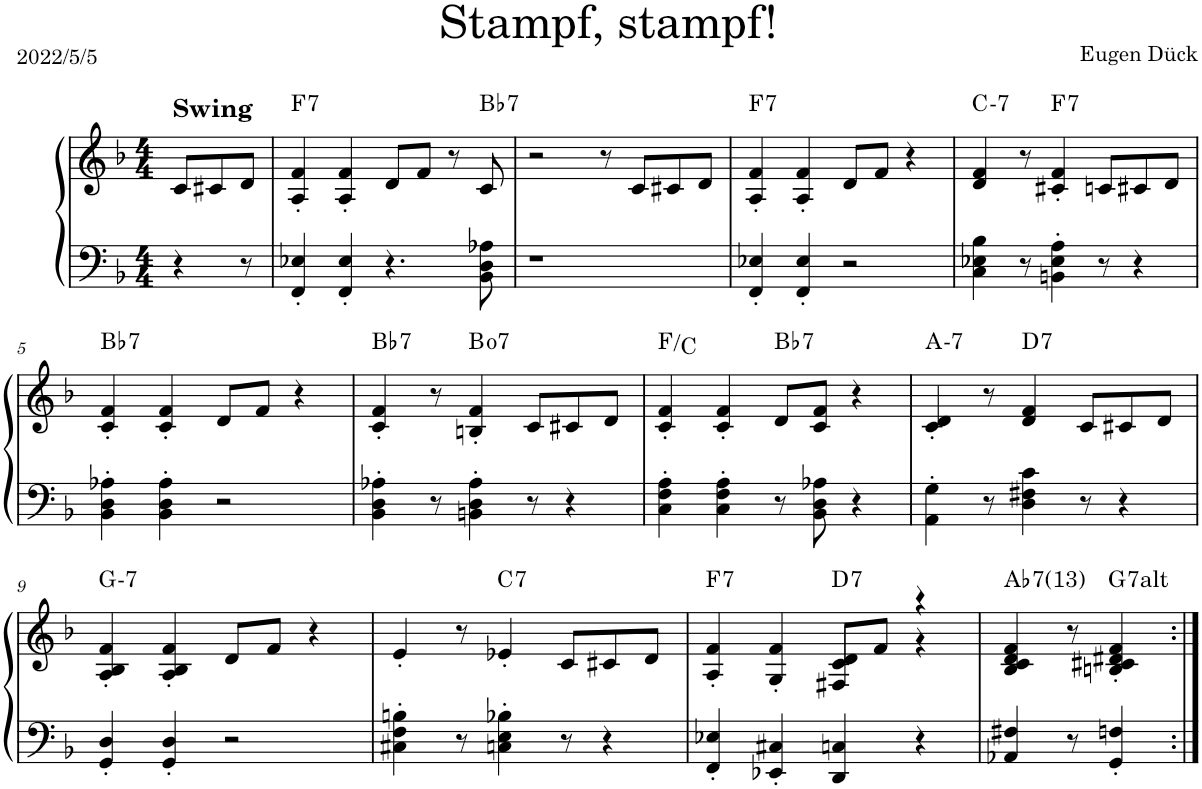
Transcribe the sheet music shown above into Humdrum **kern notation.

**kern	**kern	**harte
*part1	*part1	*part1
*staff2	*staff1	*
*I"Piano	*	*
*I'Pno.	*	*
*clefF4	*clefG2	*
*k[b-]	*k[b-]	*
*M4/4	*M4/4	*
=	=	=
!	!LO:TX:a:B:t=Swing	!
4r	8c/L	.
.	8c#X/	.
8r	8d/J	.
=1	=1	=1
!	!	!LO:H:kt=7
4FF/' 4E-X/'	4A/' 4f/'	F:7
4FF/' 4E-/'	4A/' 4f/'	.
4.r	8d/L	.
.	8f/J	.
.	8r	.
!	!	!LO:H:kt=7
8BB-\ 8D\ 8A-X\	8c/	Bb:7
=2	=2	=2
1r	2r	.
.	8r	.
.	8c/L	.
.	8c#X/	.
.	8d/J	.
=3	=3	=3
!	!	!LO:H:kt=7
4FF/' 4E-X/'	4A/' 4f/'	F:7
4FF/' 4E-/'	4A/' 4f/'	.
2r	8d/L	.
.	8f/J	.
.	4r	.
=4	=4	=4
!	!	!LO:H:kt=7
4C\ 4E-X\ 4B-\	4d/ 4f/	C:min7
8r	8r	.
!	!	!LO:H:kt=7
4BBn\' 4E-\' 4A\'	4c#X/' 4f/'	F:7
8r	8cn/L	.
4r	8c#X/	.
.	8d/J	.
!!LO:LB:g=z
=5	=5	=5
!	!	!LO:H:kt=7
4BB-\' 4D\' 4A-X\'	4c/' 4f/'	Bb:7
4BB-\' 4D\' 4A-\'	4c/' 4f/'	.
2r	8d/L	.
.	8f/J	.
.	4r	.
=6	=6	=6
!	!	!LO:H:kt=7
4BB-\' 4D\' 4A-X\'	4c/' 4f/'	Bb:7
8r	8r	.
!	!	!LO:H:kt=7
4BBn\' 4D\' 4A-\'	4Bn/' 4f/'	B:dim7
8r	8c/L	.
4r	8c#X/	.
.	8d/J	.
=7	=7	=7
4C\' 4F\' 4A\'	4c/' 4f/'	F:maj/5
4C\' 4F\' 4A\'	4c/' 4f/'	.
!	!	!LO:H:kt=7
8r	8d/L	Bb:7
8BB-\ 8D\ 8A-X\	8c/ 8f/J	.
4r	4r	.
=8	=8	=8
!	!	!LO:H:kt=7
4AA\' 4G\'	4c/' 4d/'	A:min7
8r	8r	.
!	!	!LO:H:kt=7
4D\ 4F#X\ 4c\	4d/ 4f/	D:7
8r	8c/L	.
4r	8c#X/	.
.	8d/J	.
!!LO:LB:g=z
=9	=9	=9
!	!	!LO:H:kt=7
4GG/' 4D/'	4A/' 4B-/' 4f/'	G:min7
4GG/' 4D/'	4A/' 4B-/' 4f/'	.
2r	8d/L	.
.	8f/J	.
.	4r	.
=10	=10	=10
4C#X\' 4F\' 4Bn\'	4e'/	.
8r	8r	.
!	!	!LO:H:kt=7
4Cn\' 4E\' 4B-X\'	4e-X'/	C:7
8r	8c/L	.
4r	8c#X/	.
.	8d/J	.
=11	=11	=11
*	*^	*
!	!	!	!LO:H:kt=7
4FF/' 4E-X/'	4A/' 4f/'	2ryy	F:7
4EE-X/' 4C#X/'	4G/' 4f/'	.	.
!	!	!	!LO:H:kt=7
4DD/ 4Cn/	8d/L	4F#X/ 4c/	D:7
.	8f/J	.	.
4r	4r	4r	.
=12	=12	=12	=12
!	!	!	!LO:H:kt=7
*	*v	*v	*
4AA-X/ 4F#X/	4B-/ 4c/ 4d/ 4f/	Ab:7(13)
8r	8r	.
!	!	!LO:H:kt=7
4GG/' 4Fn/'	4Bn/' 4c#X/' 4d#X/' 4f/'	G:(3,b5,#5,b7,b9,#9)
=:|!	=:|!	=:|!
*-	*-	*-
